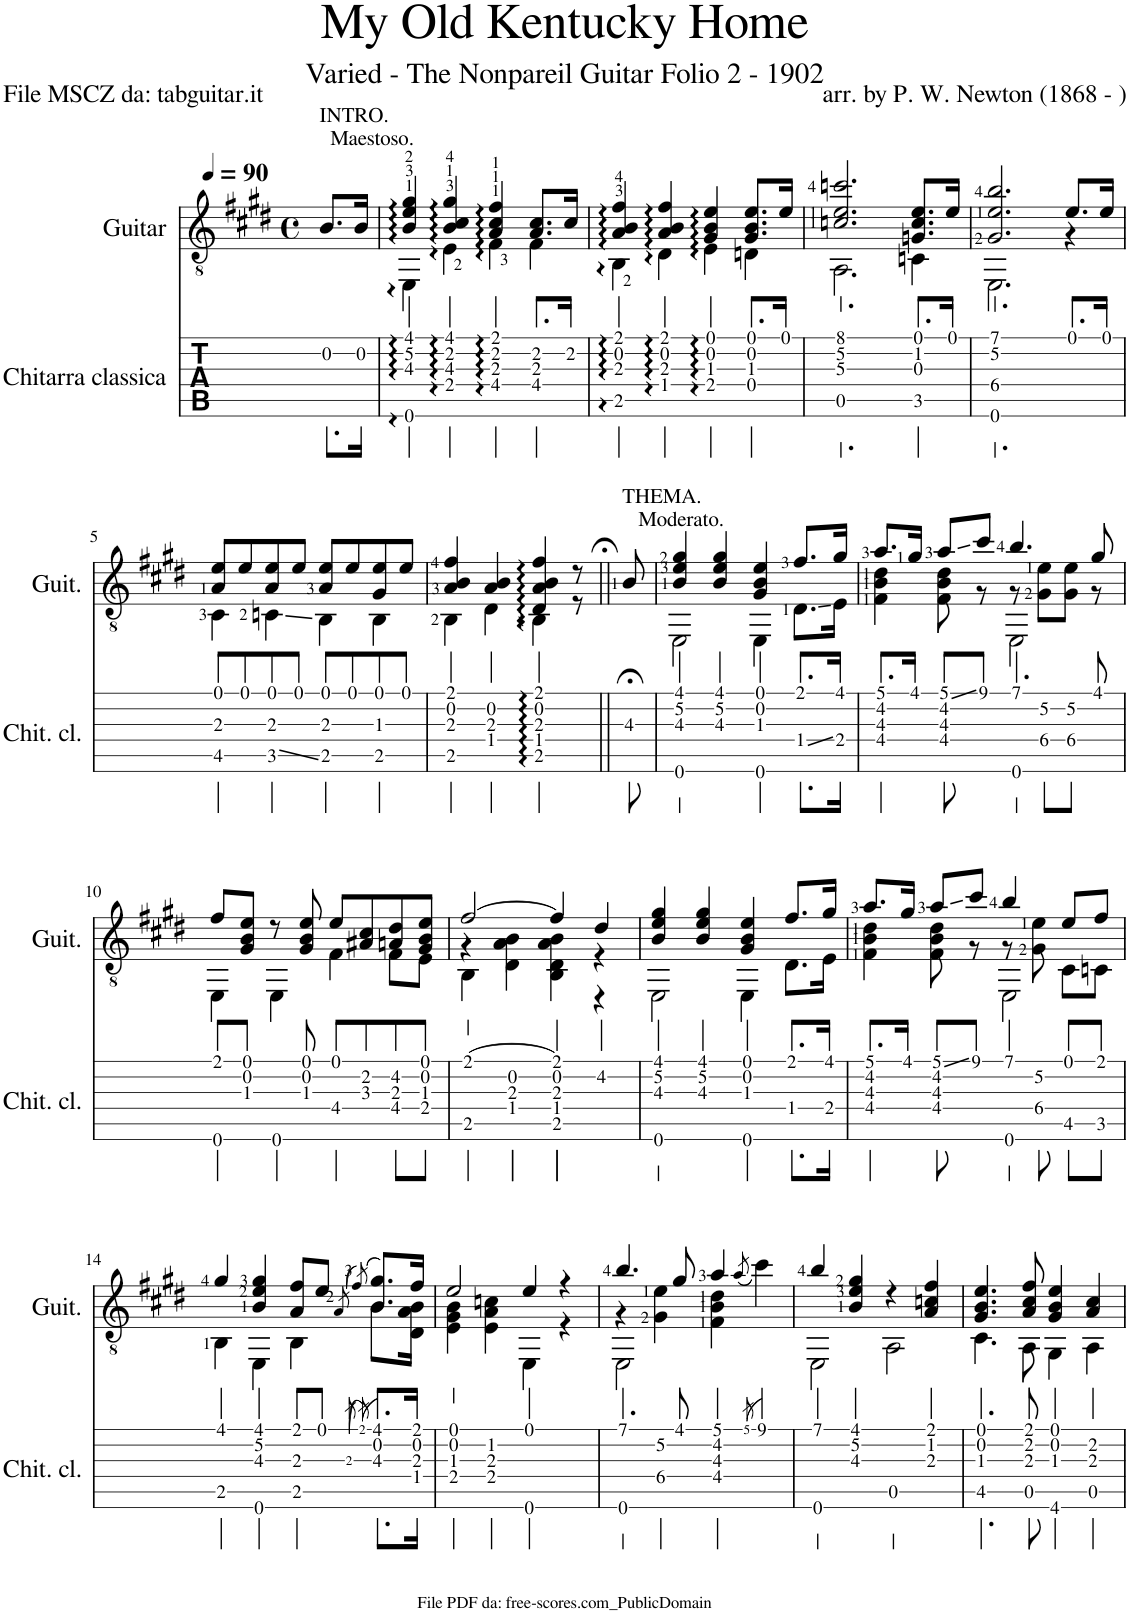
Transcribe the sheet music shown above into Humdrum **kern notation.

**kern	**kern
*part2	*part1
*staff2	*staff1
*I"Chitarra classica	*I"Guitar
*I'Chit. cl.	*I'Guit.
*stria6	*
*	*clefGv2
*k[f#c#g#d#]	*k[f#c#g#d#]
*M4/4	*M4/4
*met(c)	*met(c)
*MM90	*MM90
=	=
!	!LO:TX:a:t=INTRO.
!	!LO:TX:a:t=Maestoso.
8.B\L	8.B/L
16B\Jk	16B/Jk
=1	=1
*^	*^
4B/ 4e/ 4g#/	4EE\	4B/ 4e/ 4g#/	4EE\
4B/ 4c#/ 4g#/	4E\	4B/ 4c#/ 4g#/	4E\
4A/ 4c#/ 4f#/	4F#\	4A/ 4c#/ 4f#/	4F#\
8.A/ 8.c#/L	4F#\	8.A/ 8.c#/L	4F#\
16c#/Jk	.	16c#/Jk	.
=2	=2	=2	=2
4A/ 4B/ 4f#/	4BB\	4A/ 4B/ 4f#/	4BB\
4A/ 4B/ 4f#/	4D#\	4A/ 4B/ 4f#/	4D#\
4G#/ 4B/ 4e/	4E\	4G#/ 4B/ 4e/	4E\
8.G#/ 8.B/ 8.e/L	4Dn\	8.G#/ 8.B/ 8.e/L	4Dn\
16e/Jk	.	16e/Jk	.
=3	=3	=3	=3
2.cn/ 2.e/ 2.ccn/	2.AA\	2.cn/ 2.e/ 2.ccn/	2.AA\
8.Gn/ 8.c/ 8.e/L	4Cn\	8.Gn/ 8.c/ 8.e/L	4Cn\
16e/Jk	.	16e/Jk	.
=4	=4	=4	=4
2.G#/ 2.e/ 2.b/	2.EE\	2.G#/ 2.e/ 2.b/	2.EE\
8.e/L	4r	8.e/L	4r
16e/Jk	.	16e/Jk	.
!!LO:LB:g=z	!!
=5	=5	=5	=5
8A/ 8e/L	4C#\	8A/ 8e/L	4C#\
8e/	.	8e/	.
8A/ 8e/	4Cn\	8A/ 8e/	4Cn\
8e/J	.	8e/J	.
8A/ 8e/L	4BB\	8A/ 8e/L	4BB\
8e/	.	8e/	.
8G#/ 8e/	4BB\	8G#/ 8e/	4BB\
8e/J	.	8e/J	.
=6	=6	=6	=6
4A/ 4B/ 4f#/	4BB\	4A/ 4B/ 4f#/	4BB\
4A/ 4B/	4D#\	4A/ 4B/	4D#\
4D#/ 4A/ 4B/ 4f#/	4BB\	4D#/ 4A/ 4B/ 4f#/	4BB\
8r	8r	8r	8r
=7||	=7||	=7||	=7||
!	!	!LO:TX:a:t=THEMA.	!
!	!	!LO:TX:a:t=Moderato.	!
*v	*v	*	*
*	*v	*v
8B;<\	8B/
=8	=8
*^	*^
4B/ 4e/ 4g#/	2EE\	4B/ 4e/ 4g#/	2EE\
4B/ 4e/ 4g#/	.	4B/ 4e/ 4g#/	.
4G#/ 4B/ 4e/	4EE\	4G#/ 4B/ 4e/	4EE\
8.f#/L	8.D#\L	8.f#/L	8.D#\L
16g#/Jk	16E\Jk	16g#/Jk	16E\Jk
=9	=9	=9	=9
*	*^	*	*^
8.a/L	4F#\ 4B\ 4d#\	2ryy	8.a/L	4F#\ 4B\ 4d#\	2ryy
16g#/Jk	.	.	16g#/Jk	.	.
8a/L	8F#\ 8B\ 8d#\	.	8a/L	8F#\ 8B\ 8d#\	.
8cc#/J	8r	.	8cc#/J	8r	.
4.b/	8r	2EE\	4.b/	8r	2EE\
.	8G#\ 8e\L	.	.	8G#\ 8e\L	.
.	8G#\ 8e\J	.	.	8G#\ 8e\J	.
8g#/	8r	.	8g#/	8r	.
*	*v	*v	*	*	*
*	*	*	*v	*v
!!LO:LB:g=z
=10	=10	=10	=10
8f#/L	4EE\	8f#/L	4EE\
8G#/ 8B/ 8e/J	.	8G#/ 8B/ 8e/J	.
8r	4EE\	8r	4EE\
8G#/ 8B/ 8e/	.	8G#/ 8B/ 8e/	.
8e/L	4F#\	8e/L	4F#\
8A#X/ 8c#/	.	8A#X/ 8c#/	.
8An/ 8d#/	8F#\L	8An/ 8d#/	8F#\L
8G#/ 8B/ 8e/J	8E\J	8G#/ 8B/ 8e/J	8E\J
=11	=11	=11	=11
*	*^	*	*^
[2f#/	4r	4BB\	[2f#/	4r	4BB\
.	4A\ 4B\	4D#\	.	4A\ 4B\	4D#\
4f#/]	4A\ 4B\	4BB\ 4D#\	4f#/]	4A\ 4B\	4BB\ 4D#\
4d#/	4r	4r	4d#/	4r	4r
*	*v	*v	*	*	*
*	*	*	*v	*v
=12	=12	=12	=12
4B/ 4e/ 4g#/	2EE\	4B/ 4e/ 4g#/	2EE\
4B/ 4e/ 4g#/	.	4B/ 4e/ 4g#/	.
4G#/ 4B/ 4e/	4EE\	4G#/ 4B/ 4e/	4EE\
8.f#/L	8.D#\L	8.f#/L	8.D#\L
16g#/Jk	16E\Jk	16g#/Jk	16E\Jk
=13	=13	=13	=13
*	*^	*	*^
8.a/L	4F#\ 4B\ 4d#\	2ryy	8.a/L	4F#\ 4B\ 4d#\	2ryy
16g#/Jk	.	.	16g#/Jk	.	.
8a/L	8F#\ 8B\ 8d#\	.	8a/L	8F#\ 8B\ 8d#\	.
8cc#/J	8r	.	8cc#/J	8r	.
4b/	8r	2EE\	4b/	8r	2EE\
.	8G#\ 8e\	.	.	8G#\ 8e\	.
8e/L	8C#\L	.	8e/L	8C#\L	.
8f#/J	8Cn\J	.	8f#/J	8Cn\J	.
*	*v	*v	*	*	*
*	*	*	*v	*v
!!LO:LB:g=z
=14	=14	=14	=14
4g#/	4BB\	4g#/	4BB\
4B/ 4e/ 4g#/	4EE\	4B/ 4e/ 4g#/	4EE\
8A/ 8f#/L	4BB\	8A/ 8f#/L	4BB\
8e/J	.	8e/J	.
(8qA/	.	(8qA/	.
(8qf#/)	.	(8qf#/)	.
8.B/ 8.g#/L)	8.B\L	8.B/ 8.g#/L)	8.B\L
16f#/Jk	16D#\ 16A\ 16B\Jk	16f#/Jk	16D#\ 16A\ 16B\Jk
=15	=15	=15	=15
2e/	4E\ 4G#\ 4B\	2e/	4E\ 4G#\ 4B\
.	4E\ 4A\ 4cn\	.	4E\ 4A\ 4cn\
4e/	4EE\	4e/	4EE\
4r	4r	4r	4r
=16	=16	=16	=16
*	*^	*	*^
4.b/	4r	2EE\	4.b/	4r	2EE\
.	4G#\ 4e\	.	.	4G#\ 4e\	.
8g#/	.	.	8g#/	.	.
4a/	4F#\ 4B\ 4d#\	2ryy	4a/	4F#\ 4B\ 4d#\	2ryy
(8qa/	.	.	(8qa/	.	.
4cc#/)	4ryy	.	4cc#\)	4ryy	.
*	*v	*v	*	*	*
*	*	*	*v	*v
=17	=17	=17	=17
4b/	2EE\	4b/	2EE\
4B/ 4e/ 4g#/	.	4B/ 4e/ 4g#/	.
4r	2AA\	4r	2AA\
4A/ 4cn/ 4f#/	.	4A/ 4cn/ 4f#/	.
=18	=18	=18	=18
4.G#/ 4.B/ 4.e/	4.C#\	4.G#/ 4.B/ 4.e/	4.C#\
8A/ 8c#/ 8f#/	8AA\	8A/ 8c#/ 8f#/	8AA\
4G#/ 4B/ 4e/	4GG#\	4G#/ 4B/ 4e/	4GG#\
4A/ 4c#/	4AA\	4A/ 4c#/	4AA\
*v	*v	*	*
*	*v	*v
=	=
*-	*-
